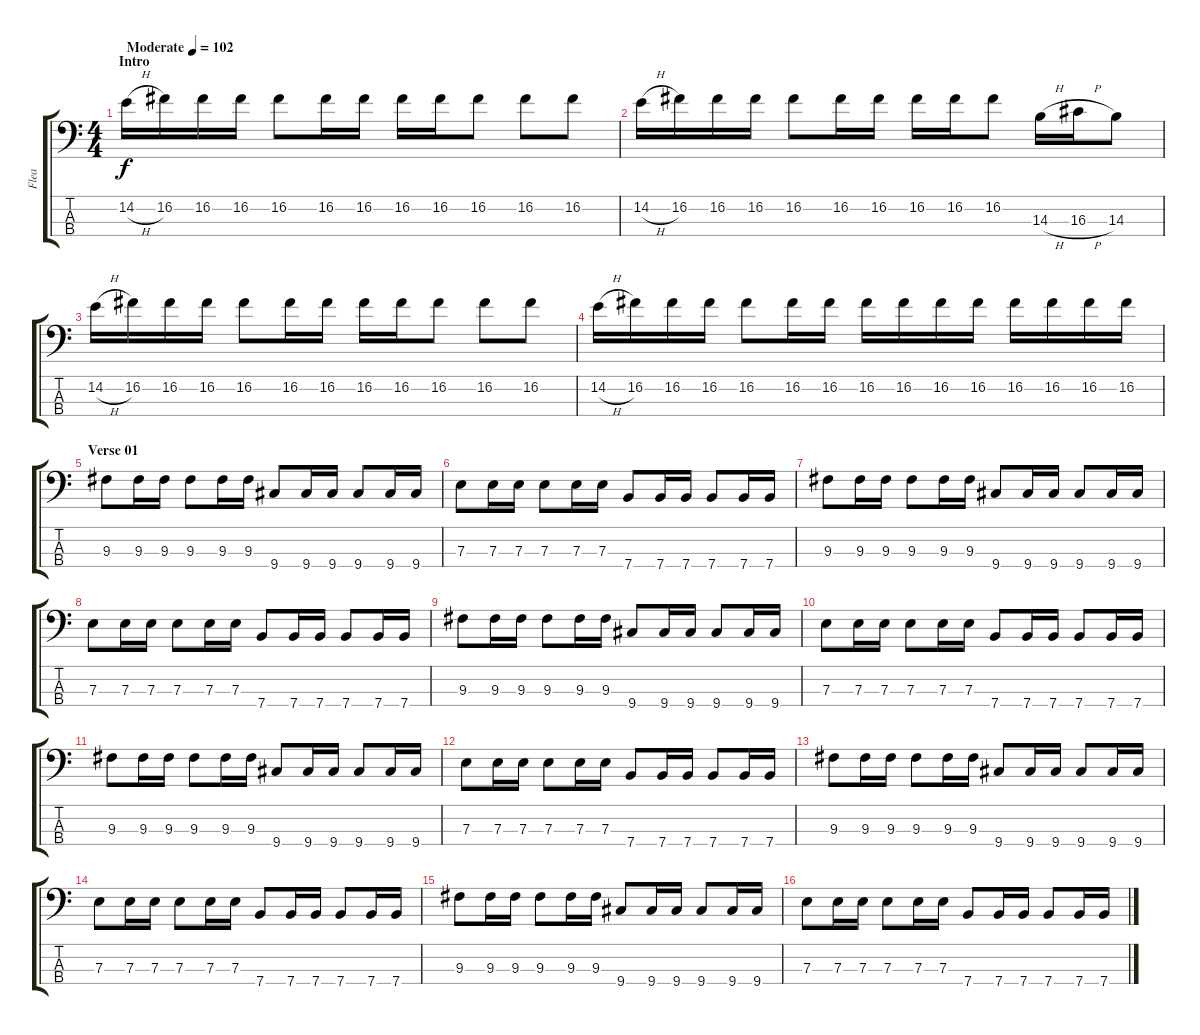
\track ("Flea" "Flea") {instrument electricbassfinger}
\staff {score tabs}
\tuning (G2 D2 A1 E1) {hide}
\ts (4 4)
\section ("" "Intro")
\tempo (102 "Moderate")
\clef f4
\ks c
14.2{h}.16{dy f instrument electricbassfinger} 16.2.16 16.2.16 16.2.16 16.2.8 16.2.16 16.2.16 16.2.16 16.2.16 16.2.8 16.2.8 16.2.8 |
14.2{h}.16 16.2.16 16.2.16 16.2.16 16.2.8 16.2.16 16.2.16 16.2.16 16.2.16 16.2.8 14.3{h}.16 16.3{h}.16 14.3.8 |
14.2{h}.16 16.2.16 16.2.16 16.2.16 16.2.8 16.2.16 16.2.16 16.2.16 16.2.16 16.2.8 16.2.8 16.2.8 |
14.2{h}.16 16.2.16 16.2.16 16.2.16 16.2.8 16.2.16 16.2.16 16.2.16 16.2.16 16.2.16 16.2.16 16.2.16 16.2.16 16.2.16 16.2.16 |
\section ("" "Verse 01")
9.3.8 9.3.16 9.3.16 9.3.8 9.3.16 9.3.16 9.4.8 9.4.16 9.4.16 9.4.8 9.4.16 9.4.16 |
7.3.8 7.3.16 7.3.16 7.3.8 7.3.16 7.3.16 7.4.8 7.4.16 7.4.16 7.4.8 7.4.16 7.4.16 |
9.3.8 9.3.16 9.3.16 9.3.8 9.3.16 9.3.16 9.4.8 9.4.16 9.4.16 9.4.8 9.4.16 9.4.16 |
7.3.8 7.3.16 7.3.16 7.3.8 7.3.16 7.3.16 7.4.8 7.4.16 7.4.16 7.4.8 7.4.16 7.4.16 |
9.3.8 9.3.16 9.3.16 9.3.8 9.3.16 9.3.16 9.4.8 9.4.16 9.4.16 9.4.8 9.4.16 9.4.16 |
7.3.8 7.3.16 7.3.16 7.3.8 7.3.16 7.3.16 7.4.8 7.4.16 7.4.16 7.4.8 7.4.16 7.4.16 |
9.3.8 9.3.16 9.3.16 9.3.8 9.3.16 9.3.16 9.4.8 9.4.16 9.4.16 9.4.8 9.4.16 9.4.16 |
7.3.8 7.3.16 7.3.16 7.3.8 7.3.16 7.3.16 7.4.8 7.4.16 7.4.16 7.4.8 7.4.16 7.4.16 |
9.3.8 9.3.16 9.3.16 9.3.8 9.3.16 9.3.16 9.4.8 9.4.16 9.4.16 9.4.8 9.4.16 9.4.16 |
7.3.8 7.3.16 7.3.16 7.3.8 7.3.16 7.3.16 7.4.8 7.4.16 7.4.16 7.4.8 7.4.16 7.4.16 |
9.3.8 9.3.16 9.3.16 9.3.8 9.3.16 9.3.16 9.4.8 9.4.16 9.4.16 9.4.8 9.4.16 9.4.16 |
7.3.8 7.3.16 7.3.16 7.3.8 7.3.16 7.3.16 7.4.8 7.4.16 7.4.16 7.4.8 7.4.16 7.4.16
